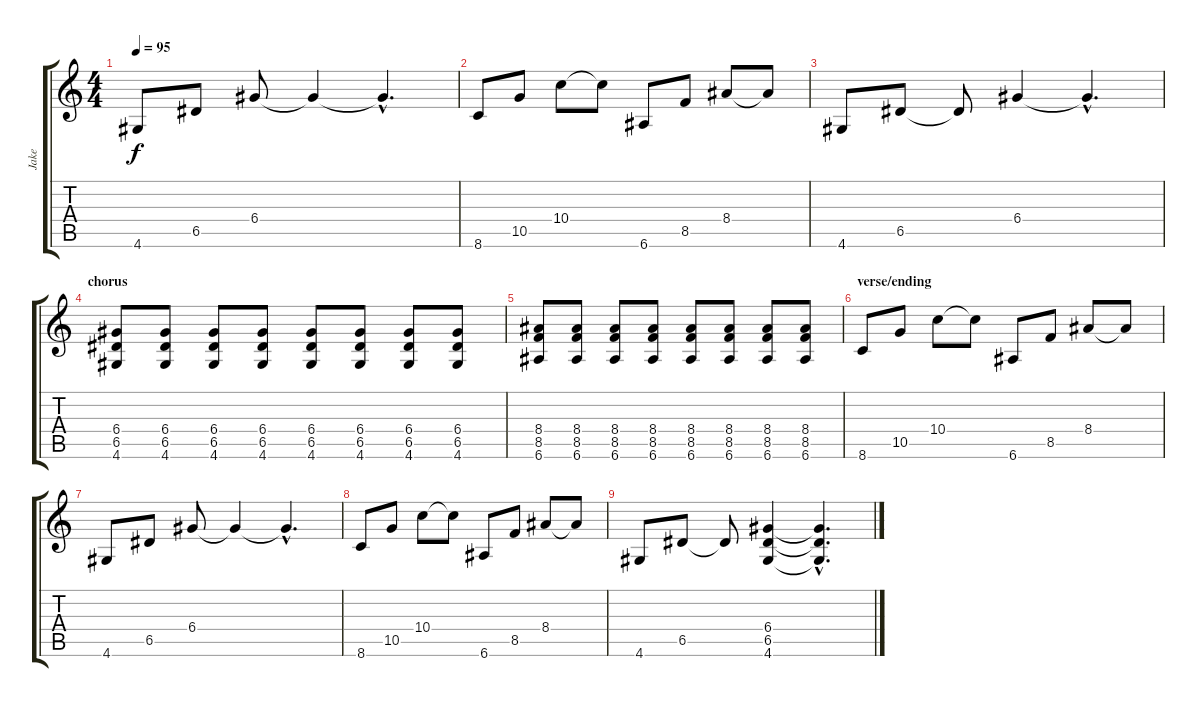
\track ("Jake" "Jake") {instrument overdrivenguitar}
\staff {score tabs}
\tuning (E4 B3 G3 D3 A2 E2) {hide}
\ts (4 4)
\tempo 95
\clef g2
\ks c
4.6.8{dy f} 6.5.8 6.4.8 6.4{t}.4 6.4{hac t}.4{d} |
8.6.8 10.5.8 10.4.8 10.4{t}.8 6.6.8 8.5.8 8.4.8 8.4{t}.8 |
4.6.8 6.5.8 6.5{t}.8 6.4.4 6.4{hac t}.4{d} |
\section ("" "chorus")
(6.4 6.5 4.6).8 (6.4 6.5 4.6).8 (6.4 6.5 4.6).8 (6.4 6.5 4.6).8 (6.4 6.5 4.6).8 (6.4 6.5 4.6).8 (6.4 6.5 4.6).8 (6.4 6.5 4.6).8 |
(8.4 8.5 6.6).8 (8.4 8.5 6.6).8 (8.4 8.5 6.6).8 (8.4 8.5 6.6).8 (8.4 8.5 6.6).8 (8.4 8.5 6.6).8 (8.4 8.5 6.6).8 (8.4 8.5 6.6).8 |
\section ("" "verse/ending")
8.6.8 10.5.8 10.4.8 10.4{t}.8 6.6.8 8.5.8 8.4.8 8.4{t}.8 |
4.6.8 6.5.8 6.4.8 6.4{t}.4 6.4{hac t}.4{d} |
8.6.8 10.5.8 10.4.8 10.4{t}.8 6.6.8 8.5.8 8.4.8 8.4{t}.8 |
4.6.8 6.5.8 6.5{t}.8 (6.4 6.5 4.6).4 (6.4{hac t} 6.5{hac t} 4.6{hac t}).4{d}
